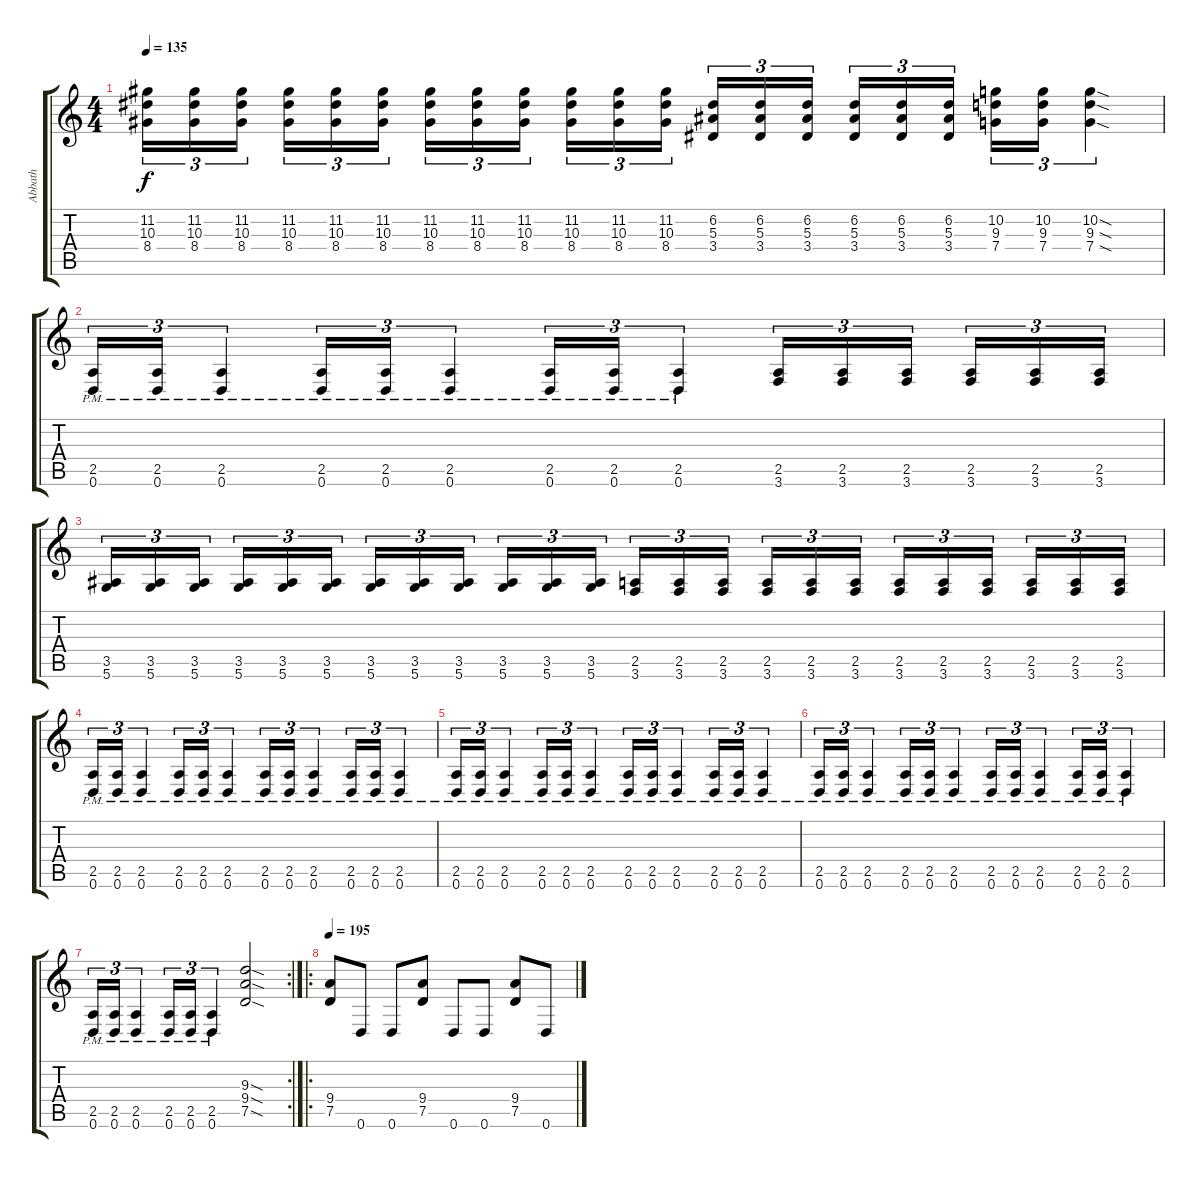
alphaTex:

\track ("Abbath" "Abbath") {instrument distortionguitar}
\staff {score tabs}
\tuning (D4 A3 F3 C3 G2 D2) {hide}
\ts (4 4)
\tempo 135
\clef g2
\ks c
(11.2 10.3 8.4).16{tu (3 2) dy f} (11.2 10.3 8.4).16{tu (3 2)} (11.2 10.3 8.4).16{tu (3 2) beam splitsecondary} (11.2 10.3 8.4).16{tu (3 2)} (11.2 10.3 8.4).16{tu (3 2)} (11.2 10.3 8.4).16{tu (3 2)} (11.2 10.3 8.4).16{tu (3 2)} (11.2 10.3 8.4).16{tu (3 2)} (11.2 10.3 8.4).16{tu (3 2) beam splitsecondary} (11.2 10.3 8.4).16{tu (3 2)} (11.2 10.3 8.4).16{tu (3 2)} (11.2 10.3 8.4).16{tu (3 2)} (6.2 5.3 3.4).16{tu (3 2)} (6.2 5.3 3.4).16{tu (3 2)} (6.2 5.3 3.4).16{tu (3 2) beam splitsecondary} (6.2 5.3 3.4).16{tu (3 2)} (6.2 5.3 3.4).16{tu (3 2)} (6.2 5.3 3.4).16{tu (3 2)} (10.2 9.3 7.4).16{tu (3 2)} (10.2 9.3 7.4).16{tu (3 2)} (10.2{sod} 9.3{sod} 7.4{sod}).4{tu (3 2)} |
(2.5{pm} 0.6{pm}).16{tu (3 2)} (2.5{pm} 0.6{pm}).16{tu (3 2)} (2.5{pm} 0.6{pm}).4{tu (3 2)} (2.5{pm} 0.6{pm}).16{tu (3 2)} (2.5{pm} 0.6{pm}).16{tu (3 2)} (2.5{pm} 0.6{pm}).4{tu (3 2)} (2.5{pm} 0.6{pm}).16{tu (3 2)} (2.5{pm} 0.6{pm}).16{tu (3 2)} (2.5{pm} 0.6{pm}).4{tu (3 2)} (2.5 3.6).16{tu (3 2)} (2.5 3.6).16{tu (3 2)} (2.5 3.6).16{tu (3 2) beam splitsecondary} (2.5 3.6).16{tu (3 2)} (2.5 3.6).16{tu (3 2)} (2.5 3.6).16{tu (3 2)} |
(3.5 5.6).16{tu (3 2)} (3.5 5.6).16{tu (3 2)} (3.5 5.6).16{tu (3 2) beam splitsecondary} (3.5 5.6).16{tu (3 2)} (3.5 5.6).16{tu (3 2)} (3.5 5.6).16{tu (3 2)} (3.5 5.6).16{tu (3 2)} (3.5 5.6).16{tu (3 2)} (3.5 5.6).16{tu (3 2) beam splitsecondary} (3.5 5.6).16{tu (3 2)} (3.5 5.6).16{tu (3 2)} (3.5 5.6).16{tu (3 2)} (2.5 3.6).16{tu (3 2)} (2.5 3.6).16{tu (3 2)} (2.5 3.6).16{tu (3 2) beam splitsecondary} (2.5 3.6).16{tu (3 2)} (2.5 3.6).16{tu (3 2)} (2.5 3.6).16{tu (3 2)} (2.5 3.6).16{tu (3 2)} (2.5 3.6).16{tu (3 2)} (2.5 3.6).16{tu (3 2) beam splitsecondary} (2.5 3.6).16{tu (3 2)} (2.5 3.6).16{tu (3 2)} (2.5 3.6).16{tu (3 2)} |
(2.5{pm} 0.6{pm}).16{tu (3 2)} (2.5{pm} 0.6{pm}).16{tu (3 2)} (2.5{pm} 0.6{pm}).4{tu (3 2)} (2.5{pm} 0.6{pm}).16{tu (3 2)} (2.5{pm} 0.6{pm}).16{tu (3 2)} (2.5{pm} 0.6{pm}).4{tu (3 2)} (2.5{pm} 0.6{pm}).16{tu (3 2)} (2.5{pm} 0.6{pm}).16{tu (3 2)} (2.5{pm} 0.6{pm}).4{tu (3 2)} (2.5{pm} 0.6{pm}).16{tu (3 2)} (2.5{pm} 0.6{pm}).16{tu (3 2)} (2.5{pm} 0.6{pm}).4{tu (3 2)} |
(2.5{pm} 0.6{pm}).16{tu (3 2)} (2.5{pm} 0.6{pm}).16{tu (3 2)} (2.5{pm} 0.6{pm}).4{tu (3 2)} (2.5{pm} 0.6{pm}).16{tu (3 2)} (2.5{pm} 0.6{pm}).16{tu (3 2)} (2.5{pm} 0.6{pm}).4{tu (3 2)} (2.5{pm} 0.6{pm}).16{tu (3 2)} (2.5{pm} 0.6{pm}).16{tu (3 2)} (2.5{pm} 0.6{pm}).4{tu (3 2)} (2.5{pm} 0.6{pm}).16{tu (3 2)} (2.5{pm} 0.6{pm}).16{tu (3 2)} (2.5{pm} 0.6{pm}).4{tu (3 2)} |
(2.5{pm} 0.6{pm}).16{tu (3 2)} (2.5{pm} 0.6{pm}).16{tu (3 2)} (2.5{pm} 0.6{pm}).4{tu (3 2)} (2.5{pm} 0.6{pm}).16{tu (3 2)} (2.5{pm} 0.6{pm}).16{tu (3 2)} (2.5{pm} 0.6{pm}).4{tu (3 2)} (2.5{pm} 0.6{pm}).16{tu (3 2)} (2.5{pm} 0.6{pm}).16{tu (3 2)} (2.5{pm} 0.6{pm}).4{tu (3 2)} (2.5{pm} 0.6{pm}).16{tu (3 2)} (2.5{pm} 0.6{pm}).16{tu (3 2)} (2.5{pm} 0.6{pm}).4{tu (3 2)} |
\rc 2
(2.5{pm} 0.6{pm}).16{tu (3 2)} (2.5{pm} 0.6{pm}).16{tu (3 2)} (2.5{pm} 0.6{pm}).4{tu (3 2)} (2.5{pm} 0.6{pm}).16{tu (3 2)} (2.5{pm} 0.6{pm}).16{tu (3 2)} (2.5{pm} 0.6{pm}).4{tu (3 2)} (9.3{sod} 9.4{sod} 7.5{sod}).2 |
\ro
\tempo 195
(9.4 7.5).8 0.6.8 0.6.8 (9.4 7.5).8 0.6.8 0.6.8 (9.4 7.5).8 0.6.8
